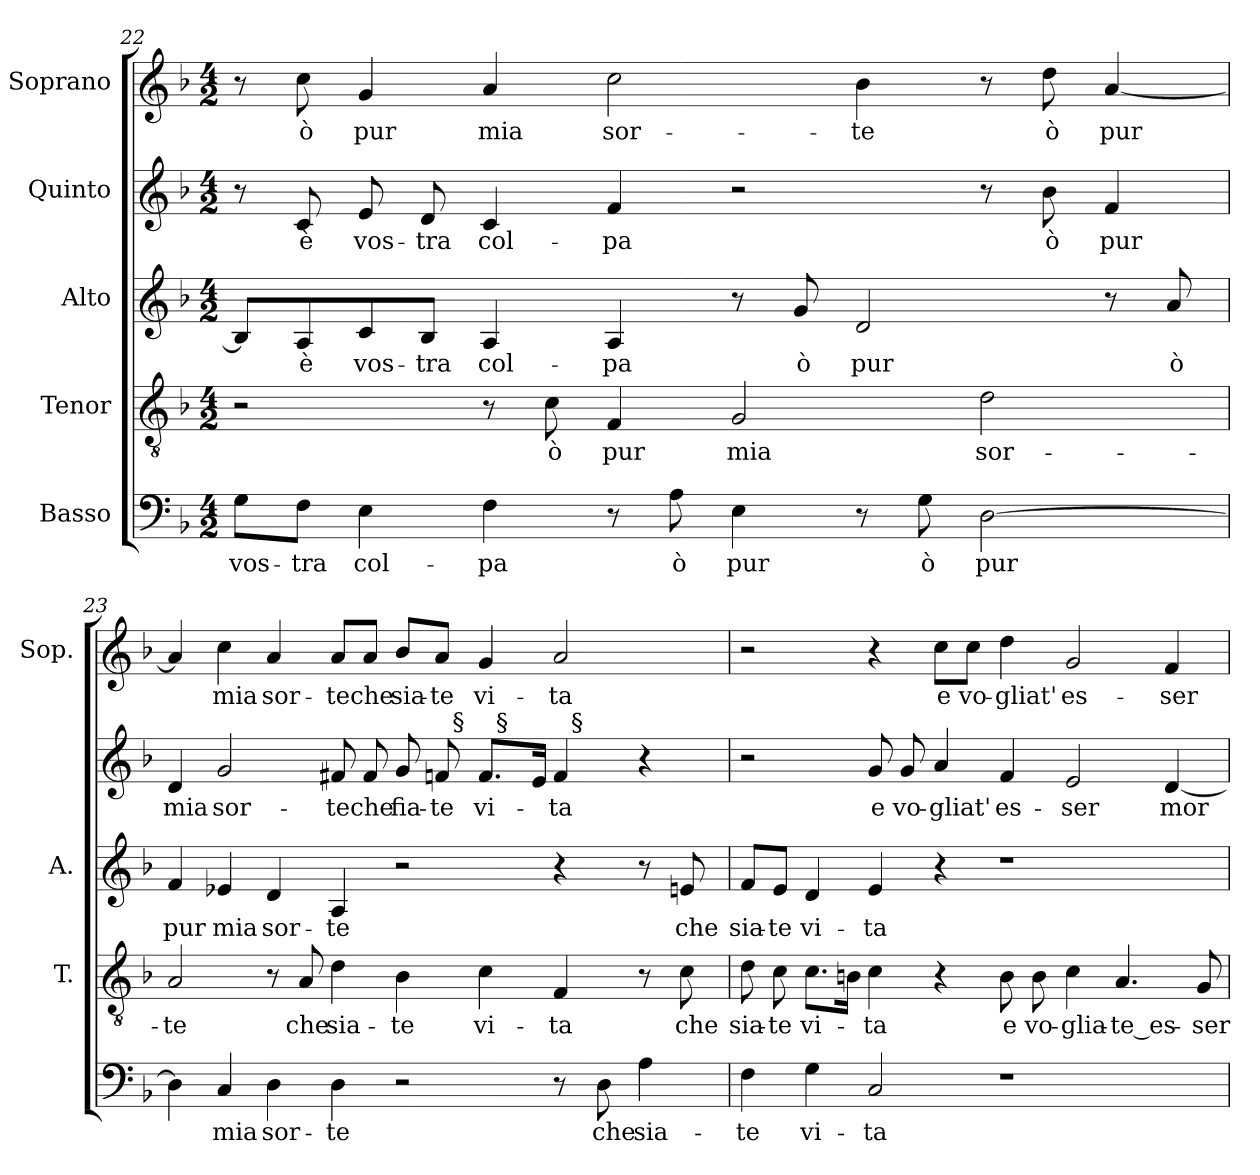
**kern	**text	**kern	**text	**kern	**text	**kern	**text	**kern	**text
*part5	*part5	*part4	*part4	*part3	*part3	*part2	*part2	*part1	*part1
*staff5	*staff5	*staff4	*staff4	*staff3	*staff3	*staff2	*staff2	*staff1	*staff1
*I"Basso	*	*I"Tenor	*	*I"Alto	*	*I"Quinto	*	*I"Soprano	*
*	*	*I'T.	*	*I'A.	*	*	*	*I'Sop.	*
!!LO:LB:g=z
*clefF4	*	*clefGv2	*	*clefG2	*	*clefG2	*	*clefG2	*
*	*	*ITrd7c12	*	*	*	*	*	*	*
*k[b-]	*	*k[b-]	*	*k[b-]	*	*k[b-]	*	*k[b-]	*
*F:	*	*F:	*	*F:	*	*F:	*	*F:	*
*M4/2	*	*M4/2	*	*M4/2	*	*M4/2	*	*M4/2	*
=22	=22	=22	=22	=22	=22	=22	=22	=22	=22
!	!LO:LY:b:color=#000000	!	!	!	!	!	!	!	!
8Gi\L	vos-	2r	.	8B-i/L]	.	8r	.	8r	.
!	!LO:LY:b:color=#000000	!	!	!	!	!	!	!	!
!	!	!	!	!	!LO:LY:b:color=#000000	!	!	!	!
!	!	!	!	!	!	!	!LO:LY:b:color=#000000	!	!
!	!	!	!	!	!	!	!	!	!LO:LY:b:color=#000000
8Fi\J	-tra	.	.	8Ai/	è	8ci/	è	8cci\	ò
!	!LO:LY:b:color=#000000	!	!	!	!	!	!	!	!
!	!	!	!	!	!LO:LY:b:color=#000000	!	!	!	!
!	!	!	!	!	!	!	!LO:LY:b:color=#000000	!	!
!	!	!	!	!	!	!	!	!	!LO:LY:b:color=#000000
4Ei\	col-	.	.	8ci/	vos-	8ei/	vos-	4gi/	pur
!	!	!	!	!	!LO:LY:b:color=#000000	!	!	!	!
!	!	!	!	!	!	!	!LO:LY:b:color=#000000	!	!
.	.	.	.	8B-i/J	-tra	8di/	-tra	.	.
!	!LO:LY:b:color=#000000	!	!	!	!	!	!	!	!
!	!	!	!	!	!LO:LY:b:color=#000000	!	!	!	!
!	!	!	!	!	!	!	!LO:LY:b:color=#000000	!	!
!	!	!	!	!	!	!	!	!	!LO:LY:b:color=#000000
4Fi\	-pa	8r	.	4Ai/	col-	4ci/	col-	4ai/	mia
!	!	!	!LO:LY:b:color=#000000	!	!	!	!	!	!
.	.	8Ci\	ò	.	.	.	.	.	.
!	!	!	!LO:LY:b:color=#000000	!	!	!	!	!	!
!	!	!	!	!	!LO:LY:b:color=#000000	!	!	!	!
!	!	!	!	!	!	!	!LO:LY:b:color=#000000	!	!
!	!	!	!	!	!	!	!	!	!LO:LY:b:color=#000000
8r	.	4FFi/	pur	4Ai/	-pa	4fi/	-pa	2cci\	sor-
!	!LO:LY:b:color=#000000	!	!	!	!	!	!	!	!
8Ai\	ò	.	.	.	.	.	.	.	.
!	!LO:LY:b:color=#000000	!	!	!	!	!	!	!	!
!	!	!	!LO:LY:b:color=#000000	!	!	!	!	!	!
4Ei\	pur	2GGi/	mia	8r	.	2r	.	.	.
!	!	!	!	!	!LO:LY:b:color=#000000	!	!	!	!
.	.	.	.	8gi/	ò	.	.	.	.
!	!	!	!	!	!LO:LY:b:color=#000000	!	!	!	!
!	!	!	!	!	!	!	!	!	!LO:LY:b:color=#000000
8r	.	.	.	2di/	pur	.	.	4b-i\	-te
!	!LO:LY:b:color=#000000	!	!	!	!	!	!	!	!
8Gi\	ò	.	.	.	.	.	.	.	.
!	!LO:LY:b:color=#000000	!	!	!	!	!	!	!	!
!	!	!	!LO:LY:b:color=#000000	!	!	!	!	!	!
[>2Di\	pur	2Di\	sor-	.	.	8r	.	8r	.
!	!	!	!	!	!	!	!LO:LY:b:color=#000000	!	!
!	!	!	!	!	!	!	!	!	!LO:LY:b:color=#000000
.	.	.	.	.	.	8b-i\	ò	8ddi\	ò
!	!	!	!	!	!	!	!LO:LY:b:color=#000000	!	!
!	!	!	!	!	!	!	!	!	!LO:LY:b:color=#000000
.	.	.	.	8r	.	4fi/	pur	[<4ai/	pur
!	!	!	!	!	!LO:LY:b:color=#000000	!	!	!	!
.	.	.	.	8ai/	ò	.	.	.	.
=23	=23	=23	=23	=23	=23	=23	=23	=23	=23
!	!	!	!LO:LY:b:color=#000000	!	!	!	!	!	!
!	!	!	!	!	!LO:LY:b:color=#000000	!	!	!	!
!	!	!	!	!	!	!	!LO:LY:b:color=#000000	!	!
*	*	*	*	*	*	*^	*	*	*
*	*	*	*	*	*	*	*^	*	*	*
*	*	*	*	*	*	*	*	*^	*	*	*
4Di\]	.	2AAi/	-te	4fi/	pur	4di/	1ryy	1ryy	1ryy	mia	4ai/]	.
!	!LO:LY:b:color=#000000	!	!	!	!	!	!	!	!	!	!	!
!	!	!	!	!	!LO:LY:b:color=#000000	!	!	!	!	!	!	!
!	!	!	!	!	!	!	!	!	!	!LO:LY:b:color=#000000	!	!
!	!	!	!	!	!	!	!	!	!	!	!	!LO:LY:b:color=#000000
4Ci/	mia	.	.	4e-Xi/	mia	2gi/	.	.	.	sor-	4cci\	mia
!	!LO:LY:b:color=#000000	!	!	!	!	!	!	!	!	!	!	!
!	!	!	!	!	!LO:LY:b:color=#000000	!	!	!	!	!	!	!
!	!	!	!	!	!	!	!	!	!	!	!	!LO:LY:b:color=#000000
4Di\	sor-	8r	.	4di/	sor-	.	.	.	.	.	4ai/	sor-
!	!	!	!LO:LY:b:color=#000000	!	!	!	!	!	!	!	!	!
.	.	8AAi/	che	.	.	.	.	.	.	.	.	.
!	!LO:LY:b:color=#000000	!	!	!	!	!	!	!	!	!	!	!
!	!	!	!LO:LY:b:color=#000000	!	!	!	!	!	!	!	!	!
!	!	!	!	!	!LO:LY:b:color=#000000	!	!	!	!	!	!	!
!	!	!	!	!	!	!	!	!	!	!LO:LY:b:color=#000000	!	!
!	!	!	!	!	!	!	!	!	!	!	!	!LO:LY:b:color=#000000
4Di\	-te	4Di\	sia-	4Ai/	-te	8f#Xi/	.	.	.	-te	8ai/L	-te
!	!	!	!	!	!	!	!	!	!	!LO:LY:b:color=#000000	!	!
!	!	!	!	!	!	!	!	!	!	!	!	!LO:LY:b:color=#000000
.	.	.	.	.	.	8f#i/	.	.	.	che	8ai/J	che
!	!	!	!LO:LY:b:color=#000000	!	!	!	!	!	!	!	!	!
!	!	!	!	!	!	!	!	!	!	!LO:LY:b:color=#000000	!	!
!	!	!	!	!	!	!	!	!	!	!	!	!LO:LY:b:color=#000000
2r	.	4BB-i\	-te	2r	.	8gi/	8ryy	4ryy	2ryy	fia-	8b-i/L	sia-
!	!	!	!	!	!	!	!	!	!	!LO:LY:b:color=#000000	!	!
!	!	!	!	!	!	!	!	!	!	!	!	!LO:LY:b:color=#000000
.	.	.	.	.	.	8fi/	32ryy	.	.	-te	8ai/J	-te
.	.	.	.	.	.	.	256ryy	.	.	.	.	.
!	!	!	!	!	!	!	!LO:TX:a:t=§	!	!	!	!	!
.	.	.	.	.	.	.	2ryy	.	.	.	.	.
!	!	!	!LO:LY:b:color=#000000	!	!	!	!	!	!	!	!	!
!	!	!	!	!	!	!	!	!	!	!LO:LY:b:color=#000000	!	!
!	!	!	!	!	!	!	!	!	!	!	!	!LO:LY:b:color=#000000
.	.	4Ci\	vi-	.	.	8.fi/L	.	32ryy	.	vi-	4gi/	vi-
.	.	.	.	.	.	.	.	256ryy	.	.	.	.
!	!	!	!	!	!	!	!	!LO:TX:a:t=§	!	!	!	!
.	.	.	.	.	.	.	.	2ryy	.	.	.	.
.	.	.	.	.	.	16ei/Jk	.	.	.	.	.	.
!	!	!	!LO:LY:b:color=#000000	!	!	!	!	!	!	!	!	!
!	!	!	!	!	!	!	!	!	!	!LO:LY:b:color=#000000	!	!
!	!	!	!	!	!	!	!	!	!	!	!	!LO:LY:b:color=#000000
8r	.	4FFi/	-ta	4r	.	4fi/	.	.	32ryy	-ta	2ai/	-ta
.	.	.	.	.	.	.	.	.	256ryy	.	.	.
!	!	!	!	!	!	!	!	!	!LO:TX:a:t=§	!	!	!
.	.	.	.	.	.	.	.	.	4ryy	.	.	.
!	!LO:LY:b:color=#000000	!	!	!	!	!	!	!	!	!	!	!
8Di\	che	.	.	.	.	.	.	.	.	.	.	.
.	.	.	.	.	.	.	4ryy	.	.	.	.	.
!	!LO:LY:b:color=#000000	!	!	!	!	!	!	!	!	!	!	!
4Ai\	sia-	8r	.	8r	.	4r	.	.	.	.	.	.
.	.	.	.	.	.	.	.	8ryy	8ryy	.	.	.
!	!	!	!LO:LY:b:color=#000000	!	!	!	!	!	!	!	!	!
!	!	!	!	!	!LO:LY:b:color=#000000	!	!	!	!	!	!	!
.	.	8Ci\	che	8eni/	che	.	.	.	.	.	.	.
.	.	.	.	.	.	.	16ryy	16ryy	16ryy	.	.	.
.	.	.	.	.	.	.	64..ryy	64..ryy	64..ryy	.	.	.
*	*	*	*	*	*	*v	*v	*v	*v	*	*	*
!!LO:LB:g=z
=24	=24	=24	=24	=24	=24	=24	=24	=24	=24
*	*	*	*	*	*	*^	*	*	*
*	*	*	*	*	*	*	*^	*	*	*
*	*	*	*	*	*	*	*	*^	*	*	*
!	!LO:LY:b:color=#000000	!	!	!	!	!	!	!	!	!	!	!
*	*	*	*	*	*	*v	*v	*v	*v	*	*	*
*	*	*	*	*	*	*^	*	*	*
*	*	*	*	*	*	*	*^	*	*	*
*	*	*	*	*	*	*	*	*^	*	*	*
!	!	!	!LO:LY:b:color=#000000	!	!	!	!	!	!	!	!	!
*	*	*	*	*	*	*v	*v	*v	*v	*	*	*
*	*	*	*	*	*	*^	*	*	*
*	*	*	*	*	*	*	*^	*	*	*
*	*	*	*	*	*	*	*	*^	*	*	*
!	!	!	!	!	!LO:LY:b:color=#000000	!	!	!	!	!	!	!
*	*	*	*	*	*	*v	*v	*v	*v	*	*	*
4Fi\	-te	8Di\	sia-	8fi/L	sia-	2r	.	2r	.
!	!	!	!LO:LY:b:color=#000000	!	!	!	!	!	!
!	!	!	!	!	!LO:LY:b:color=#000000	!	!	!	!
.	.	8Ci\	-te	8ei/J	-te	.	.	.	.
!	!LO:LY:b:color=#000000	!	!	!	!	!	!	!	!
!	!	!	!LO:LY:b:color=#000000	!	!	!	!	!	!
!	!	!	!	!	!LO:LY:b:color=#000000	!	!	!	!
4Gi\	vi-	8.Ci\L	vi-	4di/	vi-	.	.	.	.
.	.	16BBni\Jk	.	.	.	.	.	.	.
!	!LO:LY:b:color=#000000	!	!	!	!	!	!	!	!
!	!	!	!LO:LY:b:color=#000000	!	!	!	!	!	!
!	!	!	!	!	!LO:LY:b:color=#000000	!	!	!	!
!	!	!	!	!	!	!	!LO:LY:b:color=#000000	!	!
2Ci/	-ta	4Ci\	-ta	4ei/	-ta	8gi/	e	4r	.
!	!	!	!	!	!	!	!LO:LY:b:color=#000000	!	!
.	.	.	.	.	.	8gi/	vo-	.	.
!	!	!	!	!	!	!	!LO:LY:b:color=#000000	!	!
!	!	!	!	!	!	!	!	!	!LO:LY:b:color=#000000
.	.	4r	.	4r	.	4ai/	-gliat'	8cci\L	e
!	!	!	!	!	!	!	!	!	!LO:LY:b:color=#000000
.	.	.	.	.	.	.	.	8cci\J	vo-
!	!	!	!LO:LY:b:color=#000000	!	!	!	!	!	!
!	!	!	!	!	!	!	!LO:LY:b:color=#000000	!	!
!	!	!	!	!	!	!	!	!	!LO:LY:b:color=#000000
1r	.	8BBi\	e	1r	.	4fi/	es-	4ddi\	-gliat'
!	!	!	!LO:LY:b:color=#000000	!	!	!	!	!	!
.	.	8BBi\	vo-	.	.	.	.	.	.
!	!	!	!LO:LY:b:color=#000000	!	!	!	!	!	!
!	!	!	!	!	!	!	!LO:LY:b:color=#000000	!	!
!	!	!	!	!	!	!	!	!	!LO:LY:b:color=#000000
.	.	4Ci\	-glia-	.	.	2ei/	-ser	2gi/	es-
!	!	!	!LO:LY:b:color=#000000	!	!	!	!	!	!
.	.	4.AAi/	-te_es-	.	.	.	.	.	.
!	!	!	!	!	!	!	!LO:LY:b:color=#000000	!	!
!	!	!	!	!	!	!	!	!	!LO:LY:b:color=#000000
.	.	.	.	.	.	[<4di/	mor-	4fi/	-ser
!	!	!	!LO:LY:b:color=#000000	!	!	!	!	!	!
.	.	8GGi/	-ser	.	.	.	.	.	.
=	=	=	=	=	=	=	=	=	=
*-	*-	*-	*-	*-	*-	*-	*-	*-	*-
